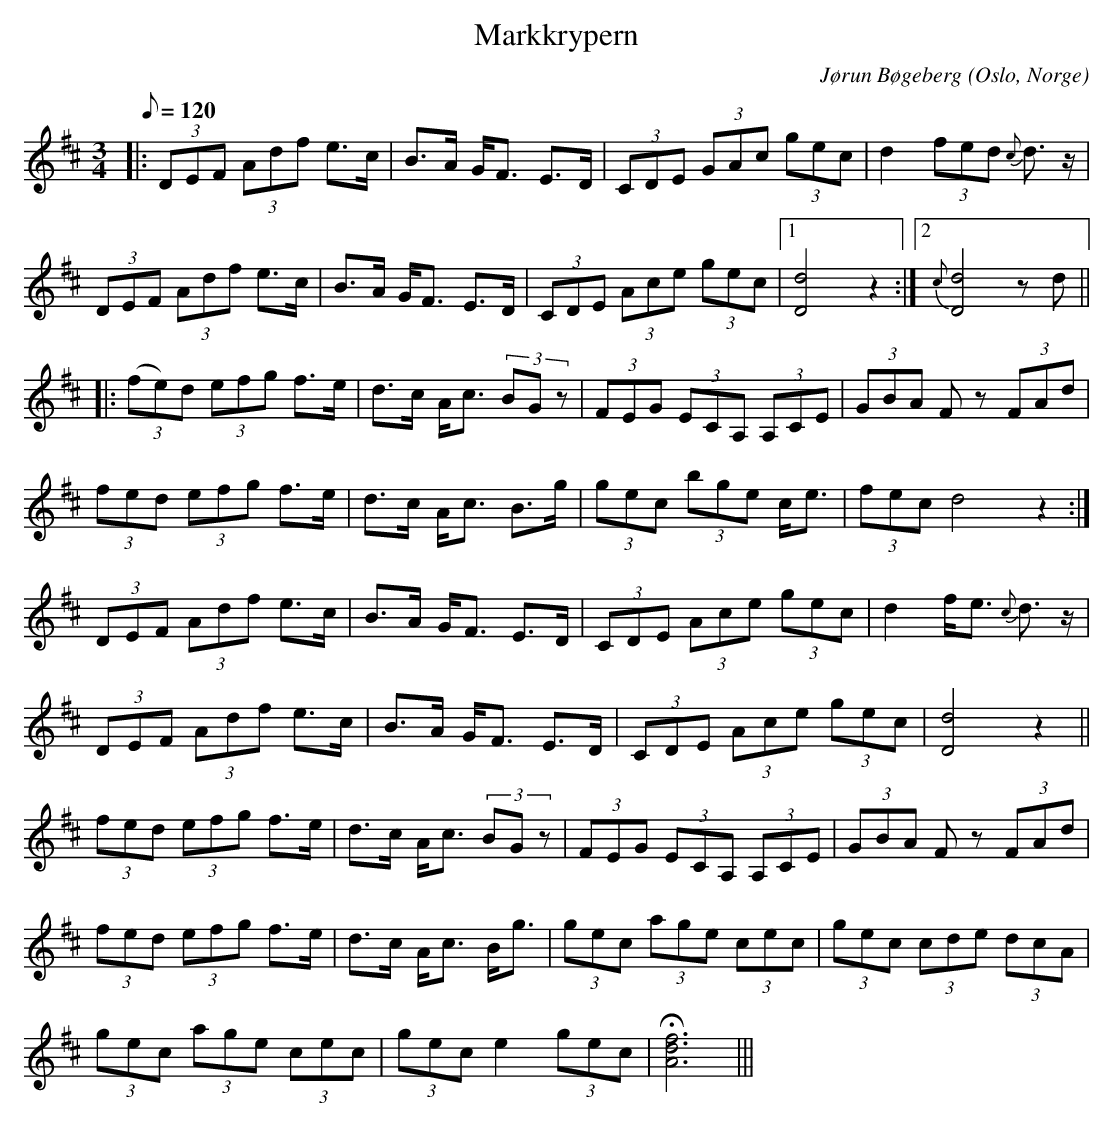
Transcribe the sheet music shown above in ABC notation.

X:1
T:Markkrypern
M:3/4
L:1/8
Q:120
O:Oslo, Norge
C:Jørun Bøgeberg
M:3/4
L:1/16
K:D
|:(3D2E2F2 (3A2d2f2 e3c | B3A GF3 E3D| (3C2D2E2 (3G2A2c2 (3g2e2c2| d4(3f2e2d2 {c}d3z|
(3D2E2F2 (3A2d2f2 e3c | B3A GF3 E3D |(3C2D2E2 (3A2c2e2 (3g2e2c2|1 [D8d8]z4:|2 {c}[D8d8]z2d2 ||
|:(3(f2e2)d2 (3e2f2g2 f3e|d3c Ac3 (3B2G2z2| (3F2E2G2 (3E2C2A,2 (3A,2C2E2|(3G2B2A2 F2z2 (3F2A2d2|
 (3f2e2d2 (3e2f2g2 f3e|d3c Ac3 B3g |(3g2e2c2 (3b2g2e2 ce3| (3f2e2c2 d8z4:|
(3D2E2F2 (3A2d2f2 e3c | B3A GF3 E3D| (3C2D2E2 (3A2c2e2 (3g2e2c2| d4fe3 {c}d3z|
(3D2E2F2 (3A2d2f2 e3c | B3A GF3 E3D |(3C2D2E2 (3A2c2e2 (3g2e2c2| [D8d8]z4||
(3f2e2d2 (3e2f2g2 f3e|d3c Ac3 (3B2G2z2| (3F2E2G2 (3E2C2A,2 (3A,2C2E2|(3G2B2A2 F2z2 (3F2A2d2|
 (3f2e2d2 (3e2f2g2 f3e|d3c Ac3 Bg3 |(3g2e2c2 (3a2g2e2 (3c2e2c2|(3g2e2c2 (3c2d2e2 (3d2c2A2|
(3g2e2c2 (3a2g2e2 (3c2e2c2|(3g2e2c2 e4 (3g2e2c2|!fermata![Adf]12|||
